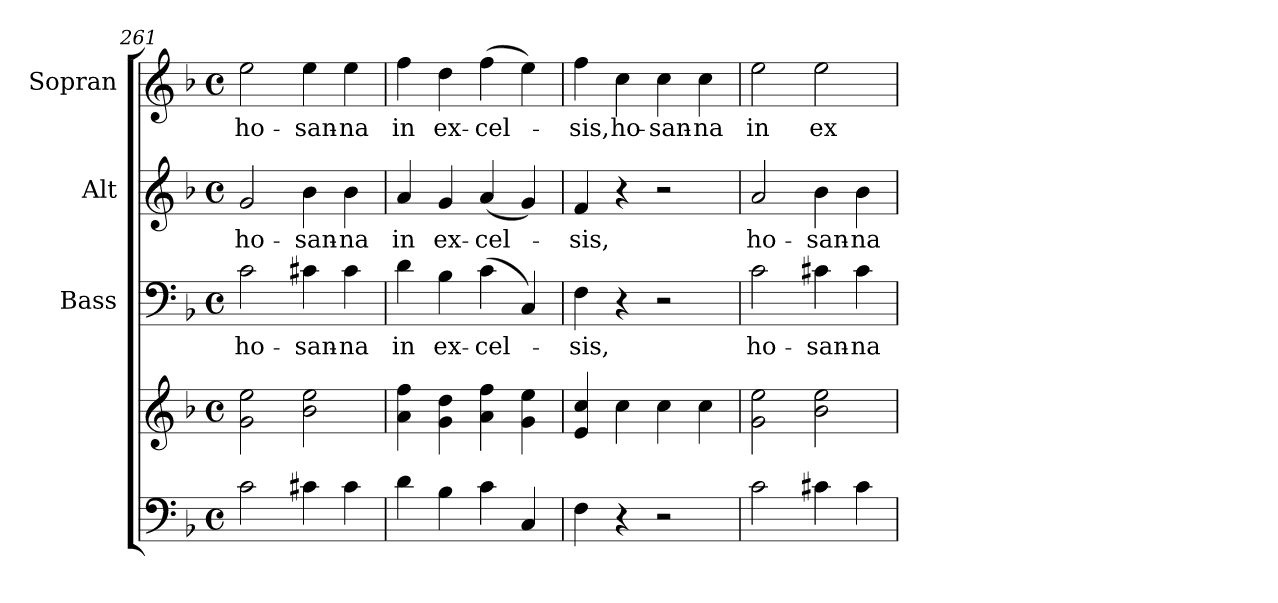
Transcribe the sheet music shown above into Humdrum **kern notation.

**kern	**kern	**kern	**text	**kern	**text	**kern	**text
*part4	*part4	*part3	*part3	*part2	*part2	*part1	*part1
*staff5	*staff4	*staff3	*staff3	*staff2	*staff2	*staff1	*staff1
*	*	*I"Bass	*	*I"Alt	*	*I"Sopran	*
*	*	*I'B.	*	*I'A.	*	*I'S.	*
*clefF4	*clefG2	*clefF4	*	*clefG2	*	*clefG2	*
*k[b-]	*k[b-]	*k[b-]	*	*k[b-]	*	*k[b-]	*
*F:	*F:	*F:	*	*F:	*	*F:	*
*M4/4	*M4/4	*M4/4	*	*M4/4	*	*M4/4	*
*met(c)	*met(c)	*met(c)	*	*met(c)	*	*met(c)	*
=261	=261	=261	=261	=261	=261	=261	=261
!	!	!	!LO:LY:b	!	!LO:LY:b	!	!LO:LY:b
2c\	2g\ 2ee\	2c\	ho-	2g/	ho-	2ee\	ho-
!	!	!	!LO:LY:b	!	!LO:LY:b	!	!LO:LY:b
4c#X\	2b-\ 2ee\	4c#X\	-san-	4b-\	-san-	4ee\	-san-
!	!	!	!LO:LY:b	!	!LO:LY:b	!	!LO:LY:b
4c#\	.	4c#\	-na	4b-\	-na	4ee\	-na
!!LO:PB:g=z
=262	=262	=262	=262	=262	=262	=262	=262
!	!	!	!LO:LY:b	!	!LO:LY:b	!	!LO:LY:b
4d\	4a\ 4ff\	4d\	in	4a/	in	4ff\	in
!	!	!	!LO:LY:b	!	!LO:LY:b	!	!LO:LY:b
4B-\	4g\ 4dd\	4B-\	ex-	4g/	ex-	4dd\	ex-
!	!	!	!LO:LY:b	!	!LO:LY:b	!	!LO:LY:b
4c\	4a\ 4ff\	(>4c\	-cel-	(<4a/	-cel-	(>4ff\	-cel-
4C/	4g\ 4ee\	4C/)	.	4g/)	.	4ee\)	.
=263	=263	=263	=263	=263	=263	=263	=263
!	!	!	!LO:LY:b	!	!LO:LY:b	!	!LO:LY:b
4F\	4e/ 4cc/	4F\	-sis,	4f/	-sis,	4ff\	-sis,
!	!	!	!	!	!	!	!LO:LY:b
4r	4cc\	4r	.	4r	.	4cc\	ho-
!	!	!	!	!	!	!	!LO:LY:b
2r	4cc\	2r	.	2r	.	4cc\	-san-
!	!	!	!	!	!	!	!LO:LY:b
.	4cc\	.	.	.	.	4cc\	-na
=264	=264	=264	=264	=264	=264	=264	=264
!	!	!	!LO:LY:b	!	!LO:LY:b	!	!LO:LY:b
2c\	2g\ 2ee\	2c\	ho-	2a/	ho-	2ee\	in
!	!	!	!LO:LY:b	!	!LO:LY:b	!	!LO:LY:b
4c#X\	2b-\ 2ee\	4c#X\	-san-	4b-\	-san-	2ee\	ex-
!	!	!	!LO:LY:b	!	!LO:LY:b	!	!
4c#\	.	4c#\	-na	4b-\	-na	.	.
=	=	=	=	=	=	=	=
*-	*-	*-	*-	*-	*-	*-	*-
